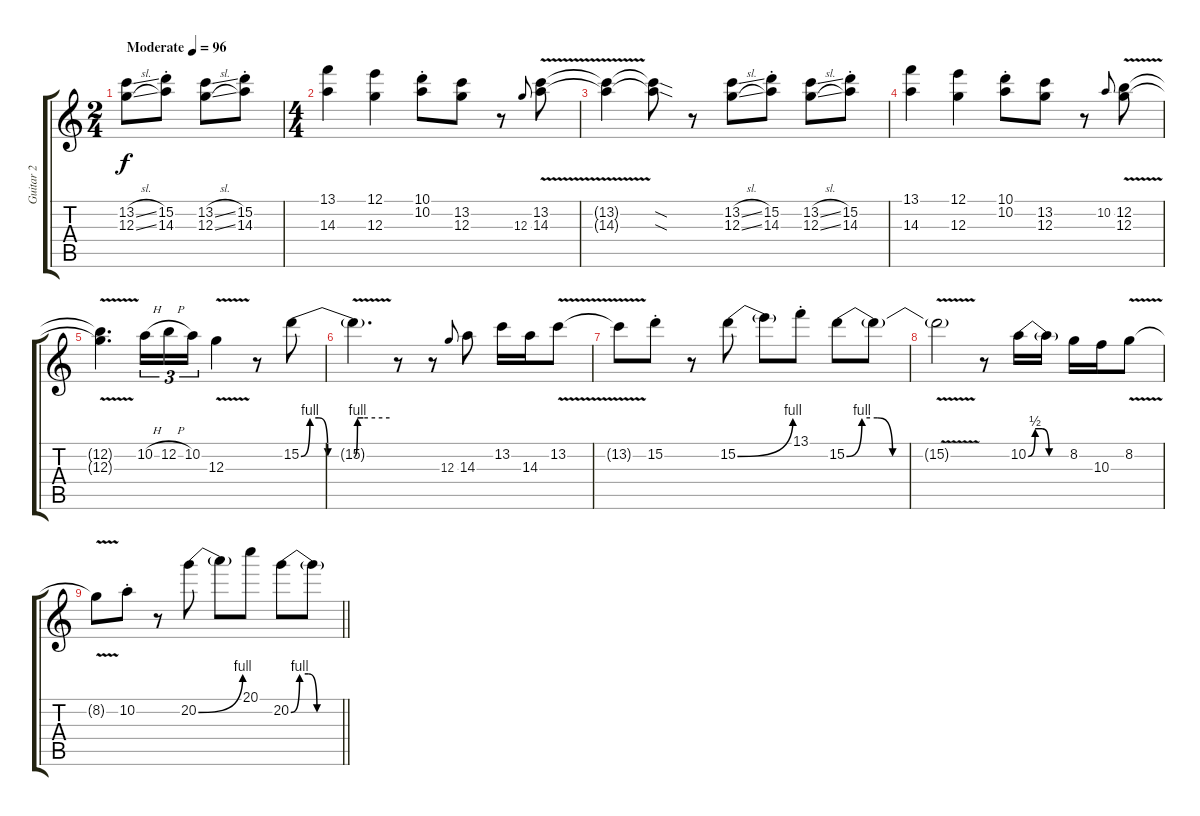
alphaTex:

\track ("Guitar 2" "Guitar 2") {instrument electricguitarjazz}
\staff {score tabs}
\tuning (E4 B3 G3 D3 A2 E2) {hide}
\ts (2 4)
\tempo (96 "Moderate")
\clef g2
\ks c
(13.2{sl} 12.3{sl}).8{dy f instrument electricguitarjazz} (15.2{st} 14.3{st}).8 (13.2{sl} 12.3{sl}).8 (15.2{st} 14.3{st}).8 |
\ts (4 4)
(13.1 14.3).4 (12.1 12.3).4 (10.1{st} 10.2{st}).8 (13.2 12.3).8 r.8 12.3.8{gr onbeat} (13.2{v} 14.3{v}).8 |
(13.2{t} 14.3{t}).4 (13.2{sod t} 14.3{sod t}).8 r.8 (13.2{sl} 12.3{sl}).8 (15.2{st} 14.3{st}).8 (13.2{sl} 12.3{sl}).8 (15.2{st} 14.3{st}).8 |
(13.1 14.3).4 (12.1 12.3).4 (10.1{st} 10.2{st}).8 (13.2 12.3).8 r.8 10.2.8{gr onbeat} (12.2{v} 12.3{v}).8 |
(12.2{t} 12.3{t}).4{d} 10.2{h}.16{tu (3 2)} 12.2{h}.16{tu (3 2)} 10.2.16{tu (3 2)} 12.3{v}.4 r.8 15.2{be (custom 0 0 10 4 20 4 30 0 60 0)}.8 |
15.2{be (custom 0 0 5 4 11 4 15 4 60 4) v t}.4{d} r.8 r.8 12.3.8{gr onbeat} 14.3.8 13.2.16 14.3.16 13.2{v}.8 |
13.2{t}.8 15.2{st}.8 r.8 15.2{be (bend 0 0 60 4)}.8 15.2{t}.8 13.1{st}.8 15.2{be (custom 0 0 10 4 20 4 30 0 60 0)}.8 15.2{t}.8 |
15.2{v t}.2 r.8 10.2{be (custom 0 0 10 2 20 2 30 0 60 0)}.16 10.2{t}.16 8.2.16 10.3.16 8.2{v}.8 |
\barLineRight lightlight
8.2{t}.8 10.2{st}.8 r.8 20.2{be (bend 0 0 60 4)}.8 20.2{t}.8 20.1.8 20.2{be (custom 0 0 10 4 20 4 30 0 60 0)}.8 20.2{t}.8
